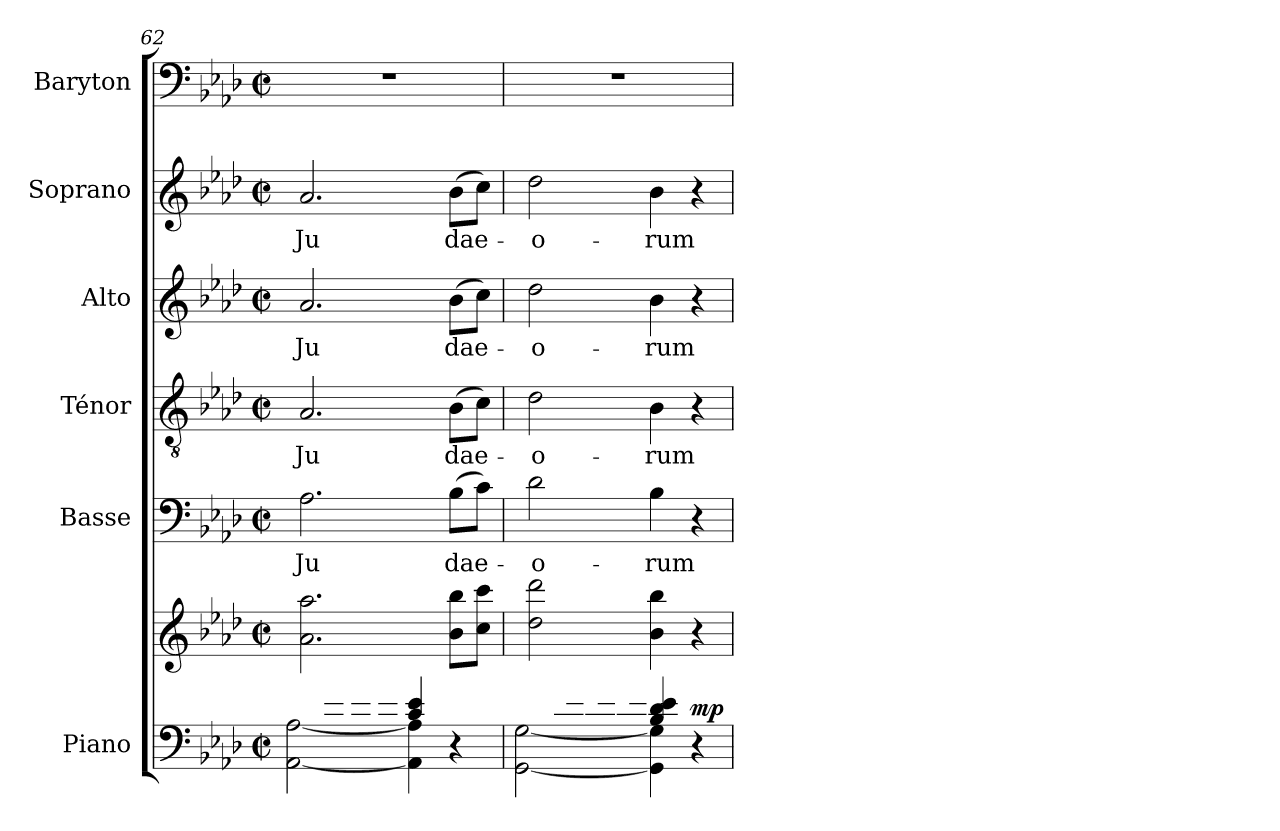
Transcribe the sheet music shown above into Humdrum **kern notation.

**kern	**kern	**dynam	**kern	**text	**kern	**text	**kern	**text	**kern	**text	**kern
*part6	*part6	*part6	*part5	*part5	*part4	*part4	*part3	*part3	*part2	*part2	*part1
*staff7	*staff6	*staff6/7	*staff5	*staff5	*staff4	*staff4	*staff3	*staff3	*staff2	*staff2	*staff1
*I"Piano	*	*	*I"Basse	*	*I"Ténor	*	*I"Alto	*	*I"Soprano	*	*I"Baryton
*I'Pno.	*	*	*I'B.	*	*I'T.	*	*I'Alt.	*	*I'So.	*	*I'Bar.
!!LO:LB:g=z
*clefF4	*clefG2	*	*clefF4	*	*clefGv2	*	*clefG2	*	*clefG2	*	*clefF4
*k[b-e-a-d-]	*k[b-e-a-d-]	*	*k[b-e-a-d-]	*	*k[b-e-a-d-]	*	*k[b-e-a-d-]	*	*k[b-e-a-d-]	*	*k[b-e-a-d-]
*M4/4	*M4/4	*	*M4/4	*	*M4/4	*	*M4/4	*	*M4/4	*	*M4/4
*met(c|)	*met(c|)	*	*met(c|)	*	*met(c|)	*	*met(c|)	*	*met(c|)	*	*met(c|)
=62	=62	=62	=62	=62	=62	=62	=62	=62	=62	=62	=62
*^	*	*	*	*	*	*	*	*	*	*	*
!	!	!	!	!	!LO:LY:b	!	!LO:LY:b	!	!LO:LY:b	!	!LO:LY:b	!
8A-/Lyy	[2AA-\ [2A-\	2.a-\ 2.aa-\	.	2.A-\	Ju	2.A-/	Ju	2.a-/	Ju	2.a-/	Ju	1r
8c/ 8e-/	.	.	.	.	.	.	.	.	.	.	.	.
8c/ 8e-/	.	.	.	.	.	.	.	.	.	.	.	.
8c/ 8e-/J	.	.	.	.	.	.	.	.	.	.	.	.
4c/ 4e-/	4AA-\] 4A-\]	.	.	.	.	.	.	.	.	.	.	.
!	!	!	!	!	!LO:LY:b	!	!LO:LY:b	!	!LO:LY:b	!	!LO:LY:b	!
4r	4ryy	8b-\ 8bb-\L	.	(8B-\L	dae-	(8B-\L	dae-	(8b-\L	dae-	(8b-\L	dae-	.
.	.	8cc\ 8ccc\J	.	8c\J)	.	8c\J)	.	8cc\J)	.	8cc\J)	.	.
=63	=63	=63	=63	=63	=63	=63	=63	=63	=63	=63	=63	=63
!	!	!	!	!	!LO:LY:b	!	!LO:LY:b	!	!LO:LY:b	!	!LO:LY:b	!
8G/Lyy	[2GG\ [2G\	2dd-\ 2ddd-\	.	2d-\	-o-	2d-\	-o-	2dd-\	-o-	2dd-\	-o-	1r
8B-/ 8d-/ 8e-/	.	.	.	.	.	.	.	.	.	.	.	.
8B-/ 8d-/ 8e-/	.	.	.	.	.	.	.	.	.	.	.	.
8B-/ 8d-/ 8e-/J	.	.	.	.	.	.	.	.	.	.	.	.
!	!	!	!	!	!LO:LY:b	!	!LO:LY:b	!	!LO:LY:b	!	!LO:LY:b	!
4B-/ 4d-/ 4e-/	4GG\] 4G\]	4b-\ 4bb-\	.	4B-\	-rum	4B-\	-rum	4b-\	-rum	4b-\	-rum	.
!	!	!	!LO:DY:a=2	!	!	!	!	!	!	!	!	!
4r	4ryy	4r	mp	4r	.	4r	.	4r	.	4r	.	.
*v	*v	*	*	*	*	*	*	*	*	*	*	*
=	=	=	=	=	=	=	=	=	=	=	=
*-	*-	*-	*-	*-	*-	*-	*-	*-	*-	*-	*-
